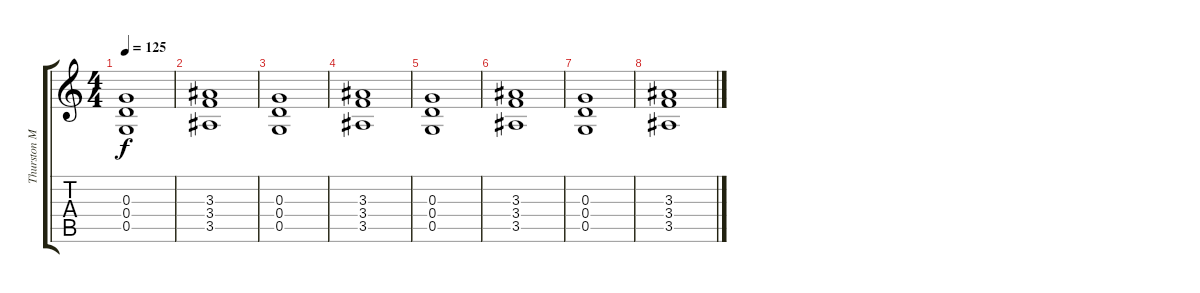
\track ("Thurston Moore" "Thurston M") {instrument distortionguitar}
\staff {score tabs}
\tuning (E4 B3 G3 D3 G2 E2) {hide}
\ts (4 4)
\tempo 125
\clef g2
\ks c
(0.3 0.4 0.5).1{dy f} |
(3.3 3.4 3.5).1 |
(0.3 0.4 0.5).1 |
(3.3 3.4 3.5).1 |
(0.3 0.4 0.5).1 |
(3.3 3.4 3.5).1 |
(0.3 0.4 0.5).1 |
(3.3 3.4 3.5).1
